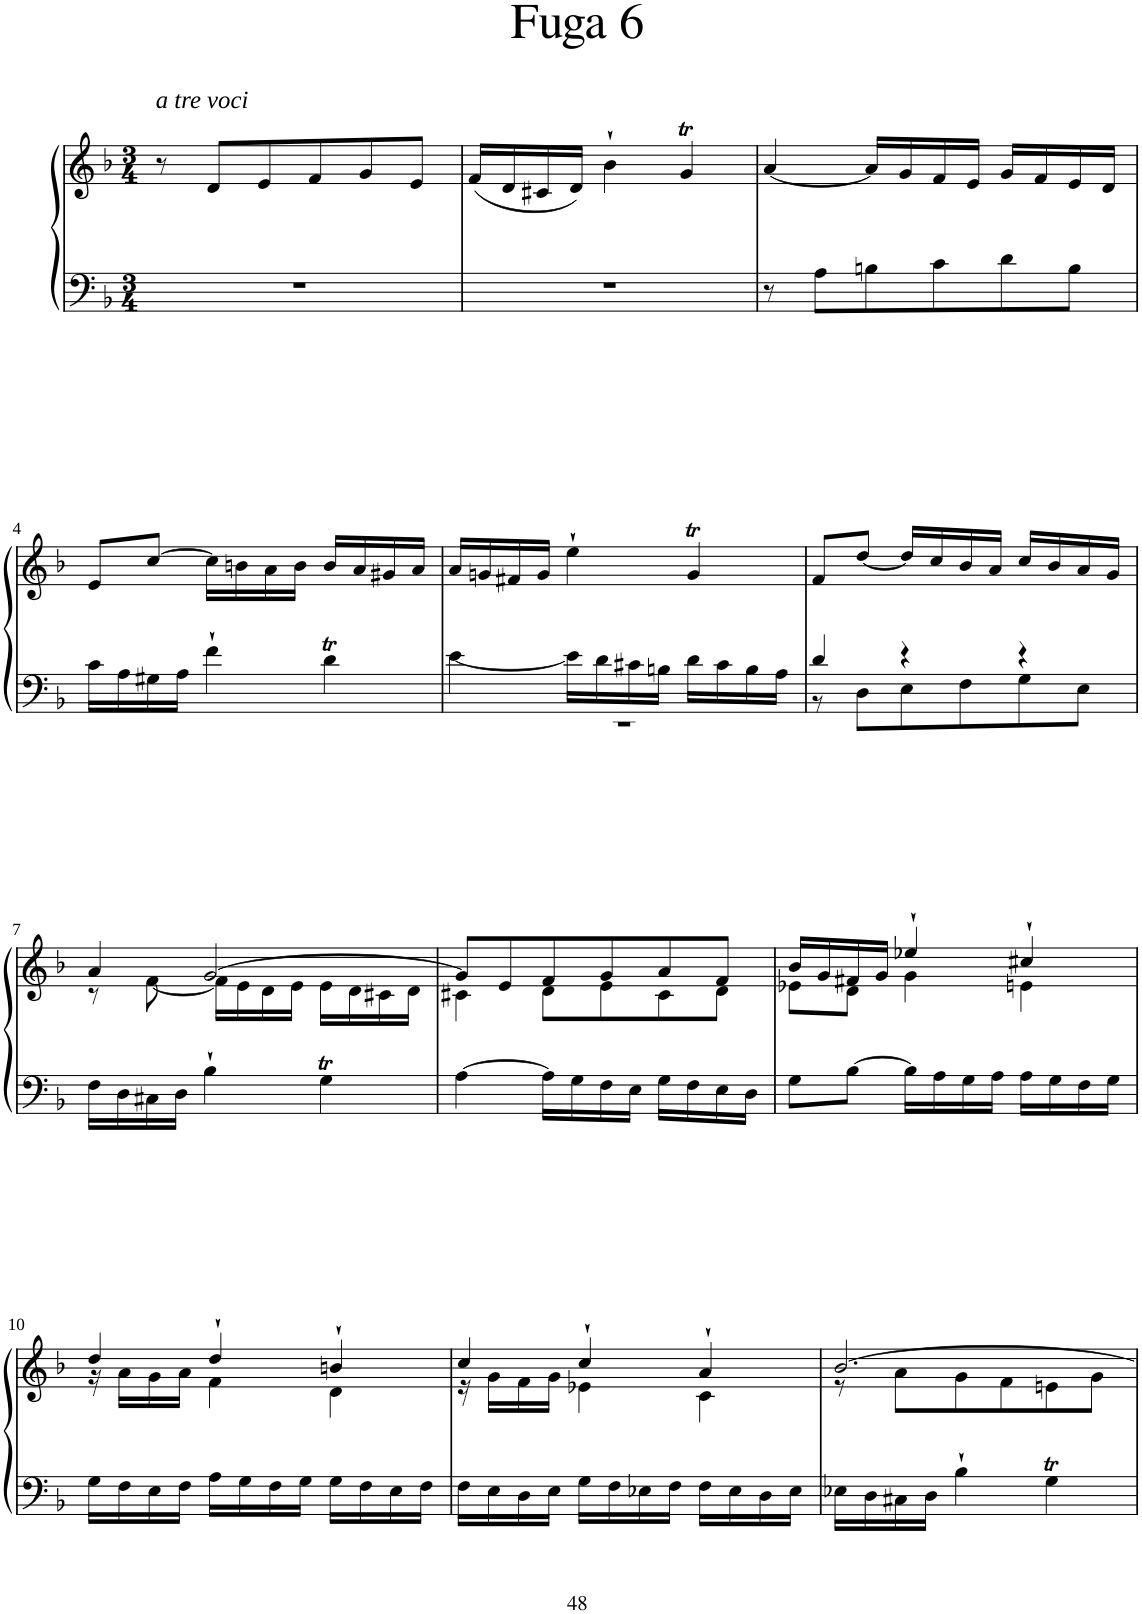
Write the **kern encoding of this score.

**kern	**kern
*part1	*part1
*staff2	*staff1
*I"Piano	*
*I'Pno	*
!!LO:PB:g=z
*clefF4	*clefG2
*k[b-]	*k[b-]
*M3/4	*M3/4
=1	=1
!	!LO:TX:a:i:t=a tre voci
2.r	8r
.	8d/L
.	8e/
.	8f/
.	8g/
.	8e/J
=2	=2
2.r	(16f/LL
.	16d/
.	16c#X/
.	16d/JJ)
.	4b-`\
.	4gT/
=3	=3
8r	[4a/
8A\L	.
8Bn\	16a/LL]
.	16g/
8c\	16f/
.	16e/JJ
8d\	16g/LL
.	16f/
8B\J	16e/
.	16d/JJ
!!LO:LB:g=z
=4	=4
16c\LL	8e/L
16A\	.
16G#X\	[8cc/J
16A\JJ	.
4f`\	16cc\LL]
.	16bn\
.	16a\
.	16b\JJ
4dT\	16b/LL
.	16a/
.	16g#X/
.	16a/JJ
=5	=5
*^	*
[4e\	2.r	16a/LL
.	.	16gn/
.	.	16f#X/
.	.	16g/JJ
16e\LL]	.	4ee`\
16d\	.	.
16c#X\	.	.
16Bn\JJ	.	.
16d\LL	.	4gT/
16c#\	.	.
16B\	.	.
16A\JJ	.	.
=6	=6	=6
4d/	8r	8f/L
.	8D\L	[8dd/J
4r	8E\	16dd/LL]
.	.	16cc/
.	8F\	16b-/
.	.	16a/JJ
4r	8G\	16cc/LL
.	.	16b-/
.	8E\J	16a/
.	.	16g/JJ
*v	*v	*
!!LO:LB:g=z
=7	=7
*	*^
16F\LL	4a/	8r
16D\	.	.
16C#X\	.	[8f\
16D\JJ	.	.
4B-`\	[2g/	16f\LL]
.	.	16e\
.	.	16d\
.	.	16e\JJ
4GT\	.	16e\LL
.	.	16d\
.	.	16c#X\
.	.	16d\JJ
=8	=8	=8
[4A\	8g/L]	4c#X\
.	8e/	.
16A\LL]	8f/	8d\L
16G\	.	.
16F\	8g/	8e\
16E\JJ	.	.
16G\LL	8a/	8c#\
16F\	.	.
16E\	8f/J	8d\J
16D\JJ	.	.
=9	=9	=9
8G\L	16b-/LL	8e-X\L
.	16g/	.
[8B-\J	16f#X/	8d\J
.	16g/JJ	.
16B-\LL]	4ee-X`/	4g\
16A\	.	.
16G\	.	.
16A\JJ	.	.
16A\LL	4cc#X`/	4en\
16G\	.	.
16F\	.	.
16G\JJ	.	.
!!LO:LB:g=z	!!
=10	=10	=10
16G\LL	4dd/	16r
16F\	.	16a\LL
16E\	.	16g\
16F\JJ	.	16a\JJ
16A\LL	4dd`/	4f\
16G\	.	.
16F\	.	.
16G\JJ	.	.
16G\LL	4bn`/	4d\
16F\	.	.
16E\	.	.
16F\JJ	.	.
=11	=11	=11
16F\LL	4cc/	16r
16E\	.	16g\LL
16D\	.	16f\
16E\JJ	.	16g\JJ
16G\LL	4cc`/	4e-X\
16F\	.	.
16E-X\	.	.
16F\JJ	.	.
16F\LL	4a`/	4c\
16E-\	.	.
16D\	.	.
16E-\JJ	.	.
=12	=12	=12
16E-X\LL	[2.b-/	8r
16D\	.	.
16C#X\	.	8a\L
16D\JJ	.	.
4B-`\	.	8g\
.	.	8f\
4GT\	.	8en\
.	.	8g\J
*	*v	*v
=	=
*-	*-
